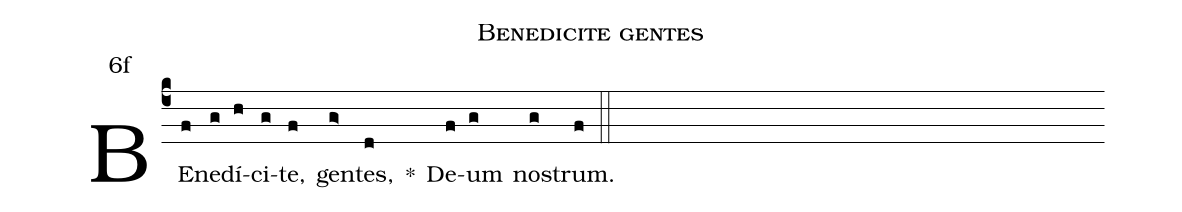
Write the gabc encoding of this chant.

name:Benedicite gentes;
mode:6;
office-part: Officium Lectionis Ant 2;
annotation: 6f;
%%
(c4)
BE(f)ne(g)dí(h)ci(g)te,(f) gen(g>)tes,(d) *()
De(f)um(g) no(g)strum.(f) (::)
